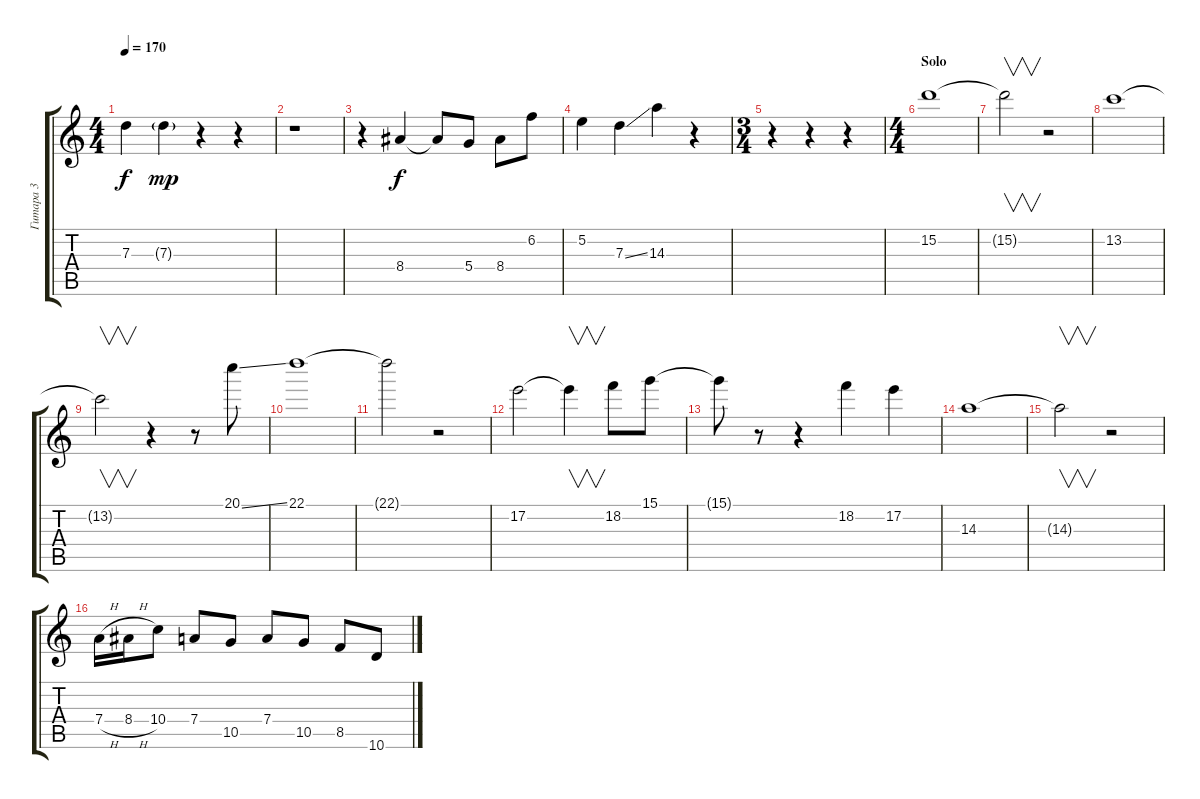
\track ("Гитара 3" "Гитара 3") {instrument distortionguitar}
\staff {score tabs}
\tuning (E4 B3 G3 D3 A2 E2) {hide}
\ts (4 4)
\tempo 170
\clef g2
\ks c
7.3.4{dy f} 7.3{g}.4{dy mp} r.4 r.4 |
r.1 |
r.4 8.4.4{dy f} 8.4{t}.8 5.4.8 8.4.8 6.2.8 |
5.2.4 7.3{ss}.4 14.3.4 r.4 |
\ts (3 4)
r.4 r.4 r.4 |
\ts (4 4)
\section ("" "Solo")
15.2.1 |
15.2{t}.2{v} r.2 |
13.2.1 |
13.2{t}.2{v} r.4 r.8 20.1{ss}.8 |
22.1.1 |
22.1{t}.2 r.2 |
17.2.2 17.2{t}.4{v} 18.2.8 15.1.8 |
15.1{t}.8 r.8 r.4 18.2.4 17.2.4 |
14.3.1 |
14.3{t}.2{v} r.2 |
7.4{h}.16{volume 12} 8.4{h}.16 10.4.8 7.4.8 10.5.8 7.4.8 10.5.8 8.5.8 10.6.8
